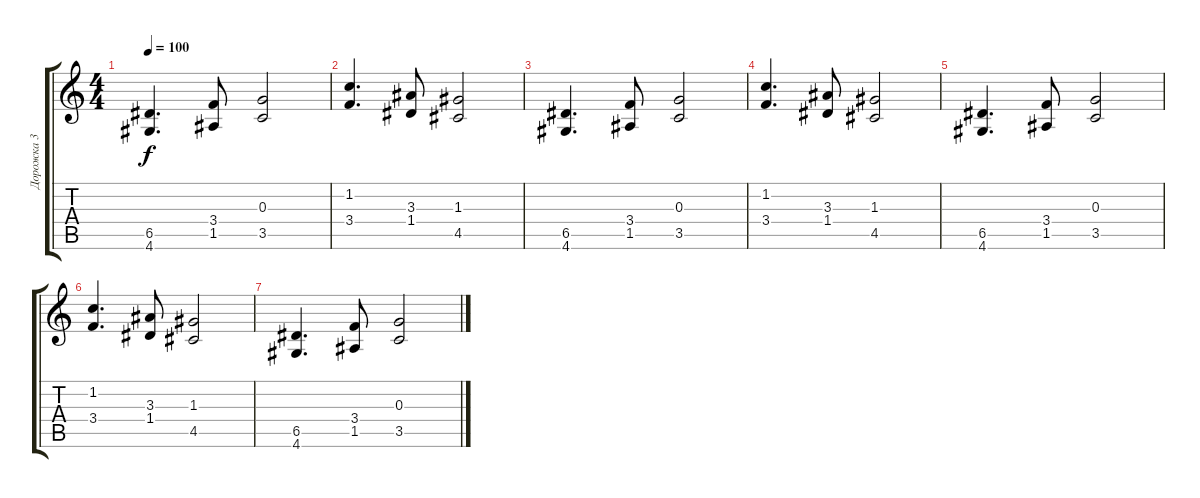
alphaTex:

\track ("Дорожка 3" "Дорожка 3") {instrument electricguitarclean}
\staff {score tabs}
\tuning (E4 B3 G3 D3 A2 E2) {hide}
\ts (4 4)
\tempo 100
\clef g2
\ks c
(6.5 4.6).4{d dy f} (3.4 1.5).8 (0.3 3.5).2 |
(1.2 3.4).4{d} (3.3 1.4).8 (1.3 4.5).2 |
(6.5 4.6).4{d} (3.4 1.5).8 (0.3 3.5).2 |
(1.2 3.4).4{d} (3.3 1.4).8 (1.3 4.5).2 |
(6.5 4.6).4{d} (3.4 1.5).8 (0.3 3.5).2 |
(1.2 3.4).4{d} (3.3 1.4).8 (1.3 4.5).2 |
(6.5 4.6).4{d} (3.4 1.5).8 (0.3 3.5).2
